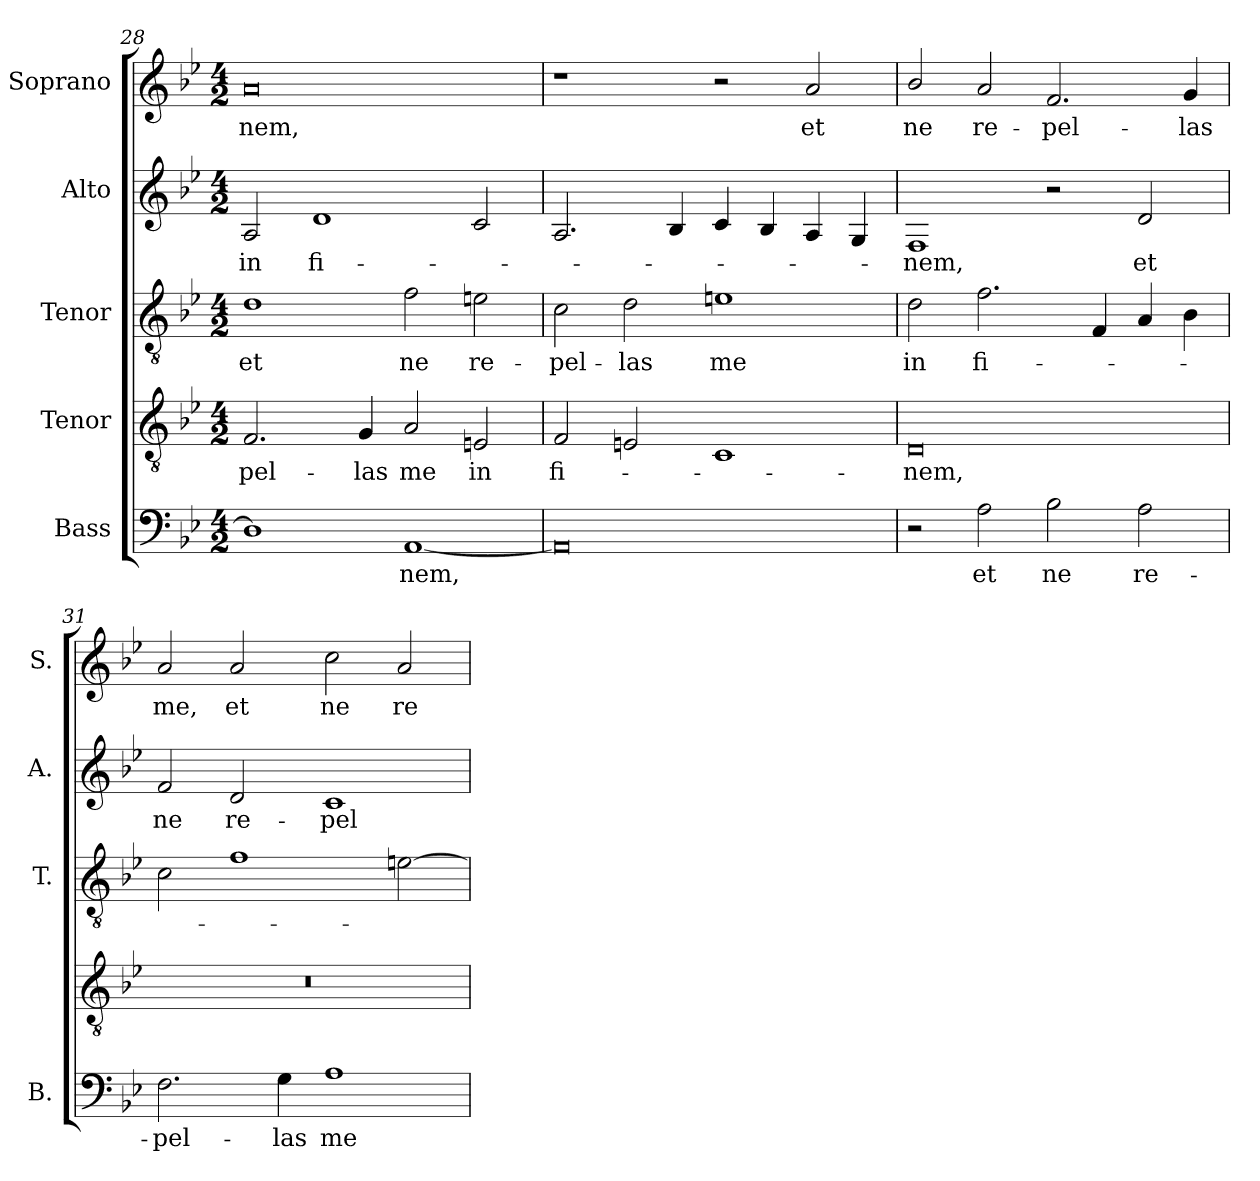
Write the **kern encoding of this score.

**kern	**text	**kern	**text	**kern	**text	**kern	**text	**kern	**text
*part5	*part5	*part4	*part4	*part3	*part3	*part2	*part2	*part1	*part1
*staff5	*staff5	*staff4	*staff4	*staff3	*staff3	*staff2	*staff2	*staff1	*staff1
*I"Bass	*	*I"Tenor	*	*I"Tenor	*	*I"Alto	*	*I"Soprano	*
*I'B.	*	*	*	*I'T.	*	*I'A.	*	*I'S.	*
*clefF4	*	*clefGv2	*	*clefGv2	*	*clefG2	*	*clefG2	*
*	*	*ITrd7c12	*	*ITrd7c12	*	*	*	*	*
*k[b-e-]	*	*k[b-e-]	*	*k[b-e-]	*	*k[b-e-]	*	*k[b-e-]	*
*B-:	*	*B-:	*	*B-:	*	*B-:	*	*B-:	*
*M4/2	*	*M4/2	*	*M4/2	*	*M4/2	*	*M4/2	*
=28	=28	=28	=28	=28	=28	=28	=28	=28	=28
!	!	!	!LO:LY:b:color=#000000	!	!	!	!	!	!
!	!	!	!	!	!LO:LY:b:color=#000000	!	!	!	!
!	!	!	!	!	!	!	!LO:LY:b:color=#000000	!	!
!	!	!	!	!	!	!	!	!	!LO:LY:b:color=#000000
1Di]	.	2.FFi/	-pel-	1Di	et	2Ai/	in	0ai	-nem,
!	!	!	!	!	!	!	!LO:LY:b:color=#000000	!	!
.	.	.	.	.	.	1di	fi-	.	.
!	!	!	!LO:LY:b:color=#000000	!	!	!	!	!	!
.	.	4GGi/	-las	.	.	.	.	.	.
!	!LO:LY:b:color=#000000	!	!	!	!	!	!	!	!
!	!	!	!LO:LY:b:color=#000000	!	!	!	!	!	!
!	!	!	!	!	!LO:LY:b:color=#000000	!	!	!	!
[1AAi	-nem,	2AAi/	me	2Fi\	ne	.	.	.	.
!	!	!	!LO:LY:b:color=#000000	!	!	!	!	!	!
!	!	!	!	!	!LO:LY:b:color=#000000	!	!	!	!
.	.	2EEni/	in	2Eni\	re-	2ci/	.	.	.
!!LO:LB:g=z
=29	=29	=29	=29	=29	=29	=29	=29	=29	=29
!	!	!	!LO:LY:b:color=#000000	!	!	!	!	!	!
!	!	!	!	!	!LO:LY:b:color=#000000	!	!	!	!
0AAi]	.	2FFi/	fi-	2Ci\	-pel-	2.Ai/	.	1r	.
!	!	!	!	!	!LO:LY:b:color=#000000	!	!	!	!
.	.	2EEni/	.	2Di\	-las	.	.	.	.
.	.	.	.	.	.	4B-i/	.	.	.
!	!	!	!	!	!LO:LY:b:color=#000000	!	!	!	!
.	.	1CCi	.	1Eni	me	4ci/	.	2r	.
.	.	.	.	.	.	4B-i/	.	.	.
!	!	!	!	!	!	!	!	!	!LO:LY:b:color=#000000
.	.	.	.	.	.	4Ai/	.	2ai/	et
.	.	.	.	.	.	4Gi/	.	.	.
=30	=30	=30	=30	=30	=30	=30	=30	=30	=30
!	!	!	!LO:LY:b:color=#000000	!	!	!	!	!	!
!	!	!	!	!	!LO:LY:b:color=#000000	!	!	!	!
!	!	!	!	!	!	!	!LO:LY:b:color=#000000	!	!
!	!	!	!	!	!	!	!	!	!LO:LY:b:color=#000000
2r	.	0DDi	-nem,	2Di\	in	1Fi	-nem,	2b-i/	ne
!	!LO:LY:b:color=#000000	!	!	!	!	!	!	!	!
!	!	!	!	!	!LO:LY:b:color=#000000	!	!	!	!
!	!	!	!	!	!	!	!	!	!LO:LY:b:color=#000000
2Ai\	et	.	.	2.Fi\	fi-	.	.	2ai/	re-
!	!LO:LY:b:color=#000000	!	!	!	!	!	!	!	!
!	!	!	!	!	!	!	!	!	!LO:LY:b:color=#000000
2B-i\	ne	.	.	.	.	2r	.	2.fi/	-pel-
.	.	.	.	4FFi/	.	.	.	.	.
!	!LO:LY:b:color=#000000	!	!	!	!	!	!	!	!
!	!	!	!	!	!	!	!LO:LY:b:color=#000000	!	!
2Ai\	re-	.	.	4AAi/	.	2di/	et	.	.
!	!	!	!	!	!	!	!	!	!LO:LY:b:color=#000000
.	.	.	.	4BB-i\	.	.	.	4gi/	-las
=31	=31	=31	=31	=31	=31	=31	=31	=31	=31
!	!LO:LY:b:color=#000000	!LO:N:vis=1	!	!	!	!	!	!	!
!	!	!	!	!	!	!	!LO:LY:b:color=#000000	!	!
!	!	!	!	!	!	!	!	!	!LO:LY:b:color=#000000
2.Fi\	-pel-	0r	.	2Ci\	.	2fi/	ne	2ai/	me,
!	!	!	!	!	!	!	!LO:LY:b:color=#000000	!	!
!	!	!	!	!	!	!	!	!	!LO:LY:b:color=#000000
.	.	.	.	1Fi	.	2di/	re-	2ai/	et
!	!LO:LY:b:color=#000000	!	!	!	!	!	!	!	!
4Gi\	-las	.	.	.	.	.	.	.	.
!	!LO:LY:b:color=#000000	!	!	!	!	!	!	!	!
!	!	!	!	!	!	!	!LO:LY:b:color=#000000	!	!
!	!	!	!	!	!	!	!	!	!LO:LY:b:color=#000000
1Ai	me	.	.	.	.	1ci	-pel-	2cci\	ne
!	!	!	!	!	!	!	!	!	!LO:LY:b:color=#000000
.	.	.	.	[2Eni\	.	.	.	2ai/	re-
=	=	=	=	=	=	=	=	=	=
*-	*-	*-	*-	*-	*-	*-	*-	*-	*-
